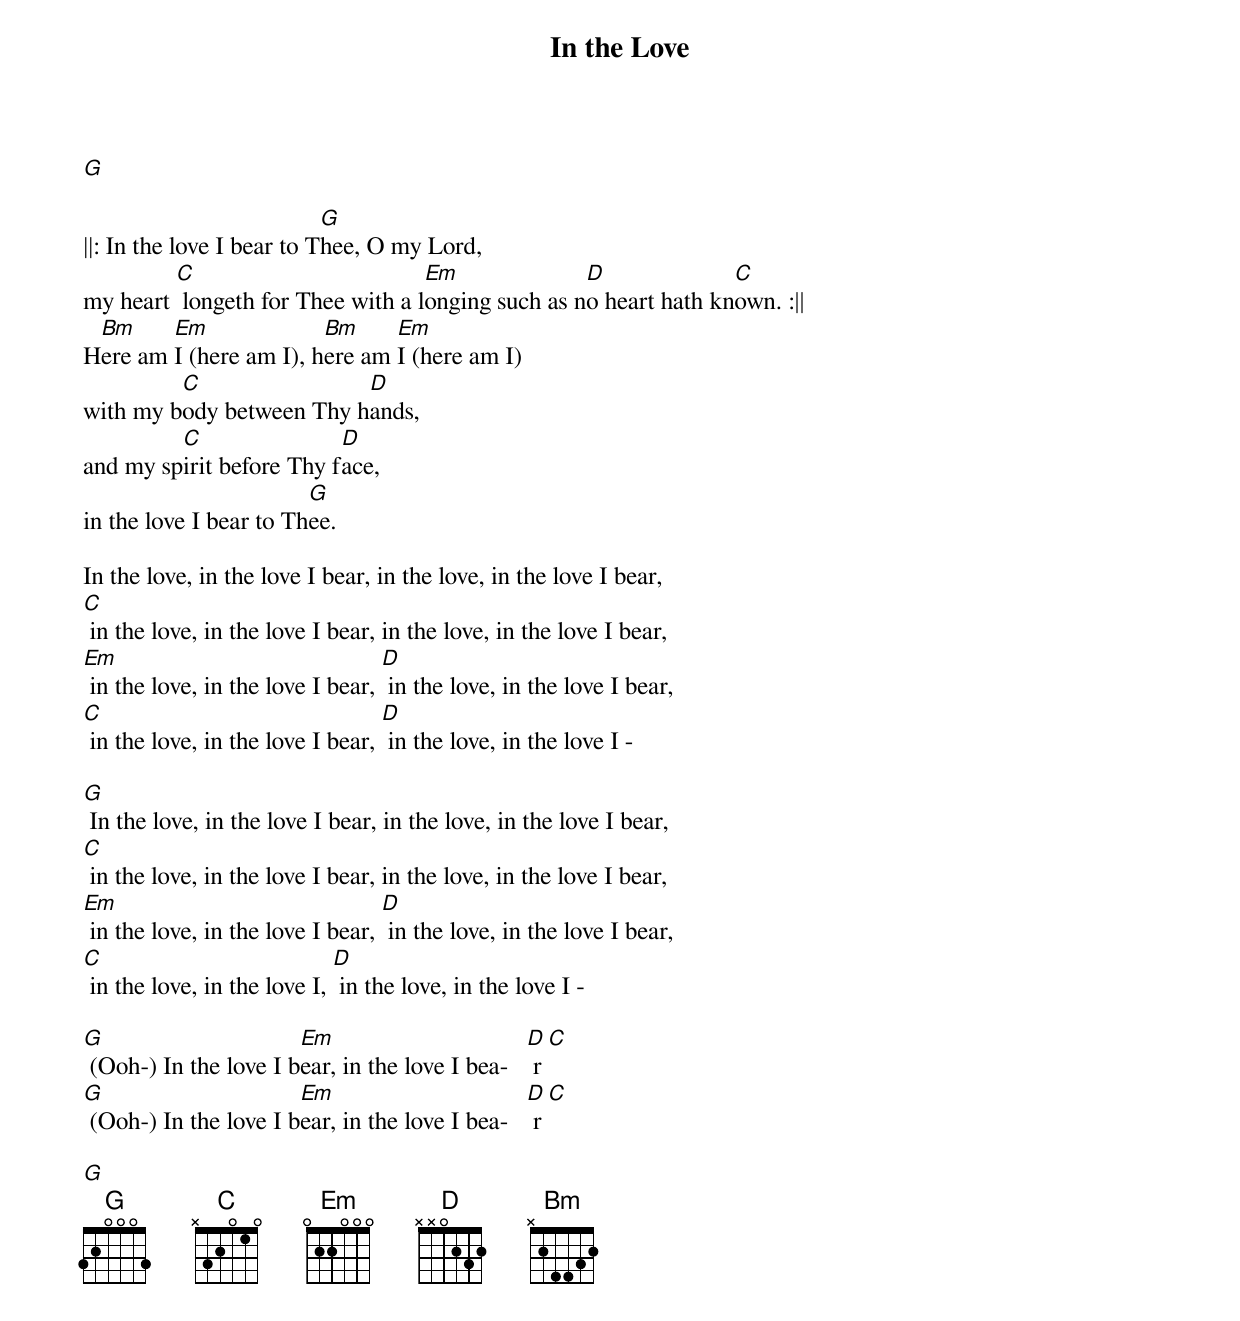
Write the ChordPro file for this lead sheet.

{title: In the Love}
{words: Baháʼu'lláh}
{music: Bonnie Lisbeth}
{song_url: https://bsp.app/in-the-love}

[G]

||: In the love I bear to T[G]hee, O my Lord,
my heart [C] longeth for Thee with a l[Em]onging such as n[D]o heart hath kn[C]own. :||
H[Bm]ere am [Em]I (here am I), h[Bm]ere am [Em]I (here am I)
with my b[C]ody between Thy h[D]ands,
and my sp[C]irit before Thy f[D]ace,
in the love I bear to Th[G]ee.

In the love, in the love I bear, in the love, in the love I bear,
[C] in the love, in the love I bear, in the love, in the love I bear,
[Em] in the love, in the love I bear, [D] in the love, in the love I bear,
[C] in the love, in the love I bear, [D] in the love, in the love I -

[G] In the love, in the love I bear, in the love, in the love I bear,
[C] in the love, in the love I bear, in the love, in the love I bear,
[Em] in the love, in the love I bear, [D] in the love, in the love I bear,
[C] in the love, in the love I, [D] in the love, in the love I -

[G] (Ooh-) In the love I b[Em]ear, in the love I bea-   [D] r [C]
[G] (Ooh-) In the love I b[Em]ear, in the love I bea-   [D] r [C]

[G]
